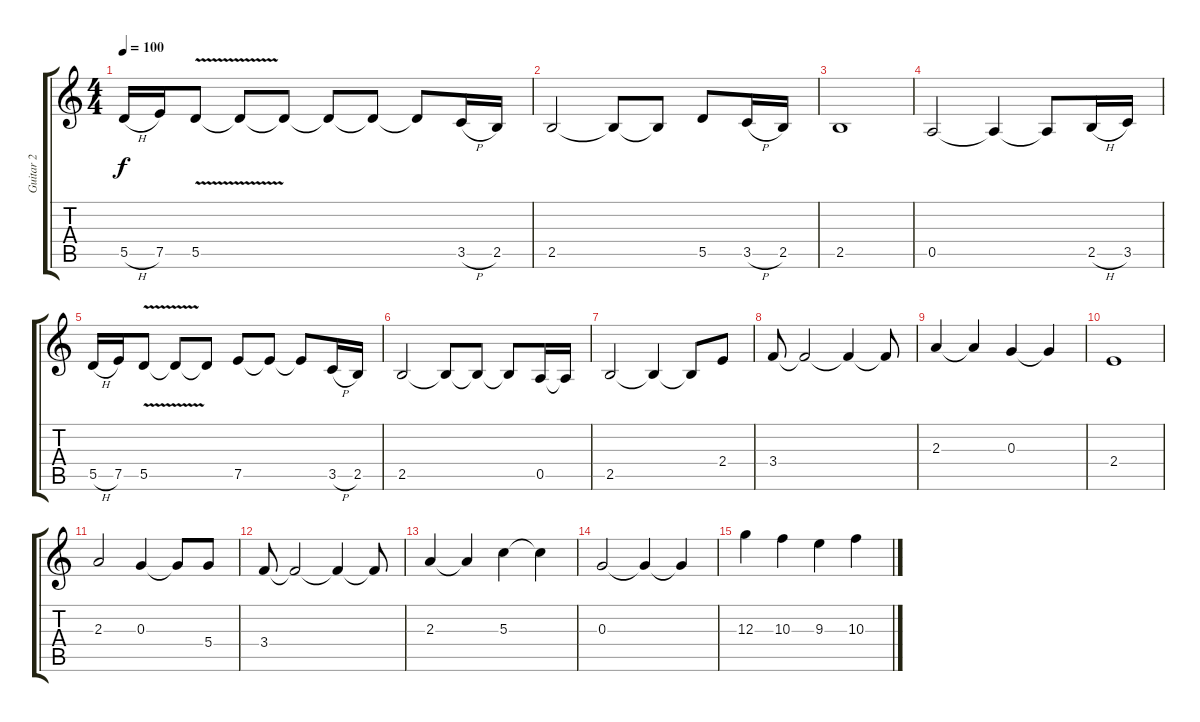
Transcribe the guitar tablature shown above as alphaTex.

\track ("Guitar 2" "Guitar 2") {instrument electricguitarjazz}
\staff {score tabs}
\tuning (E4 B3 G3 D3 A2 D2) {hide}
\ts (4 4)
\tempo 100
\clef g2
\ks c
5.5{h}.16{dy f} 7.5.16 5.5{v}.8 5.5{t}.8 5.5{t}.8 5.5{t}.8 5.5{t}.8 5.5{t}.8 3.5{h}.16 2.5.16 |
2.5.2 2.5{t}.8 2.5{t}.8 5.5.8 3.5{h}.16 2.5.16 |
2.5.1 |
0.5.2 0.5{t}.4 0.5{t}.8 2.5{h}.16 3.5.16 |
5.5{h}.16 7.5.16 5.5{v}.8 5.5{t}.8 5.5{t}.8 7.5.8 7.5{t}.8 7.5{t}.8 3.5{h}.16 2.5.16 |
2.5.2 2.5{t}.8 2.5{t}.8 2.5{t}.8 0.5.16 0.5{t}.16 |
2.5.2 2.5{t}.4 2.5{t}.8 2.4.8 |
3.4.8 3.4{t}.2 3.4{t}.4 3.4{t}.8 |
2.3.4 2.3{t}.4 0.3.4 0.3{t}.4 |
2.4.1 |
2.3.2 0.3.4 0.3{t}.8 5.4.8 |
3.4.8 3.4{t}.2 3.4{t}.4 3.4{t}.8 |
2.3.4 2.3{t}.4 5.3.4 5.3{t}.4 |
0.3.2 0.3{t}.4 0.3{t}.4 |
12.3.4 10.3.4 9.3.4 10.3.4
